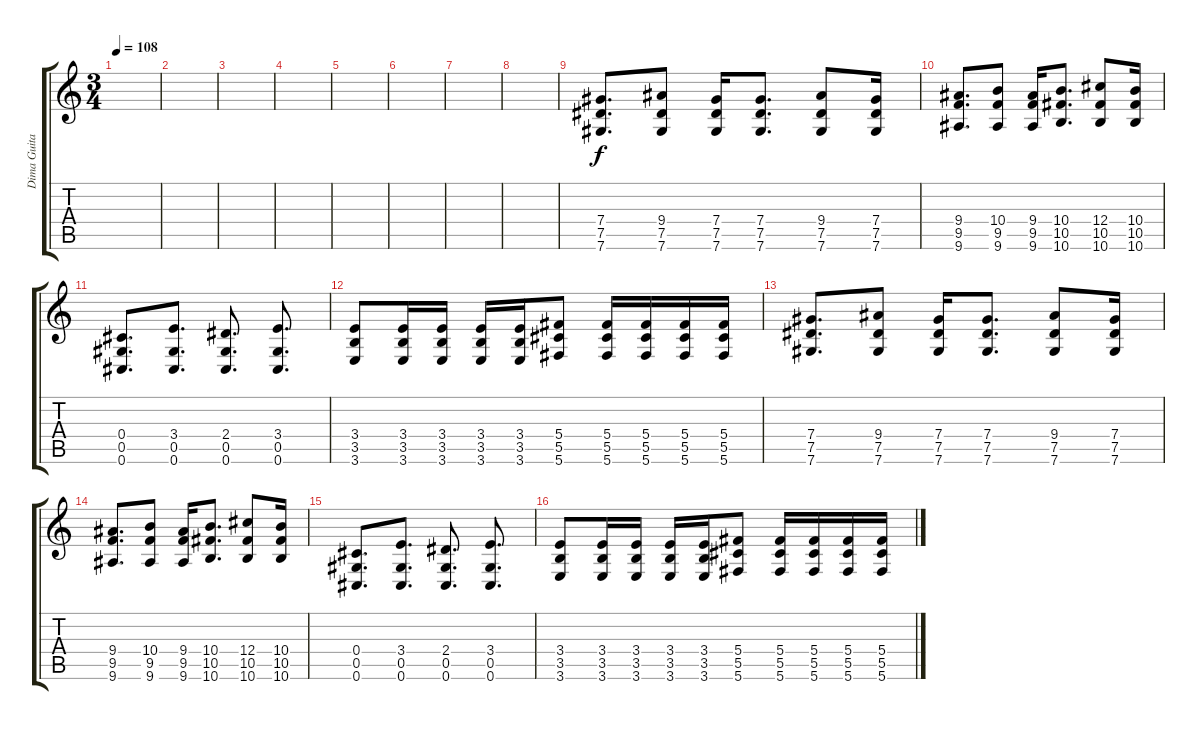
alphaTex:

\track ("Dima Guitar" "Dima Guita") {instrument distortionguitar}
\staff {score tabs}
\tuning (Eb4 Bb3 Gb3 Db3 Ab2 Db2) {hide}
\ts (3 4)
\tempo 108
\clef g2
\ks c
|
|
|
|
|
|
|
|
(7.4 7.5 7.6).8{d} (9.4 7.5 7.6).8 (7.4 7.5 7.6).16 (7.4 7.5 7.6).8{d} (9.4 7.5 7.6).8 (7.4 7.5 7.6).16 |
(9.4 9.5 9.6).8{d} (10.4 9.5 9.6).8 (9.4 9.5 9.6).16 (10.4 10.5 10.6).8{d} (12.4 10.5 10.6).8 (10.4 10.5 10.6).16 |
(0.4 0.5 0.6).8{d} (3.4 0.5 0.6).8{d} (2.4 0.5 0.6).8{d} (3.4 0.5 0.6).8{d} |
(3.4 3.5 3.6).8 (3.4 3.5 3.6).16 (3.4 3.5 3.6).16 (3.4 3.5 3.6).16 (3.4 3.5 3.6).16 (5.4 5.5 5.6).8 (5.4 5.5 5.6).16 (5.4 5.5 5.6).16 (5.4 5.5 5.6).16 (5.4 5.5 5.6).16 |
(7.4 7.5 7.6).8{d} (9.4 7.5 7.6).8 (7.4 7.5 7.6).16 (7.4 7.5 7.6).8{d} (9.4 7.5 7.6).8 (7.4 7.5 7.6).16 |
(9.4 9.5 9.6).8{d} (10.4 9.5 9.6).8 (9.4 9.5 9.6).16 (10.4 10.5 10.6).8{d} (12.4 10.5 10.6).8 (10.4 10.5 10.6).16 |
(0.4 0.5 0.6).8{d} (3.4 0.5 0.6).8{d} (2.4 0.5 0.6).8{d} (3.4 0.5 0.6).8{d} |
(3.4 3.5 3.6).8 (3.4 3.5 3.6).16 (3.4 3.5 3.6).16 (3.4 3.5 3.6).16 (3.4 3.5 3.6).16 (5.4 5.5 5.6).8 (5.4 5.5 5.6).16 (5.4 5.5 5.6).16 (5.4 5.5 5.6).16 (5.4 5.5 5.6).16
